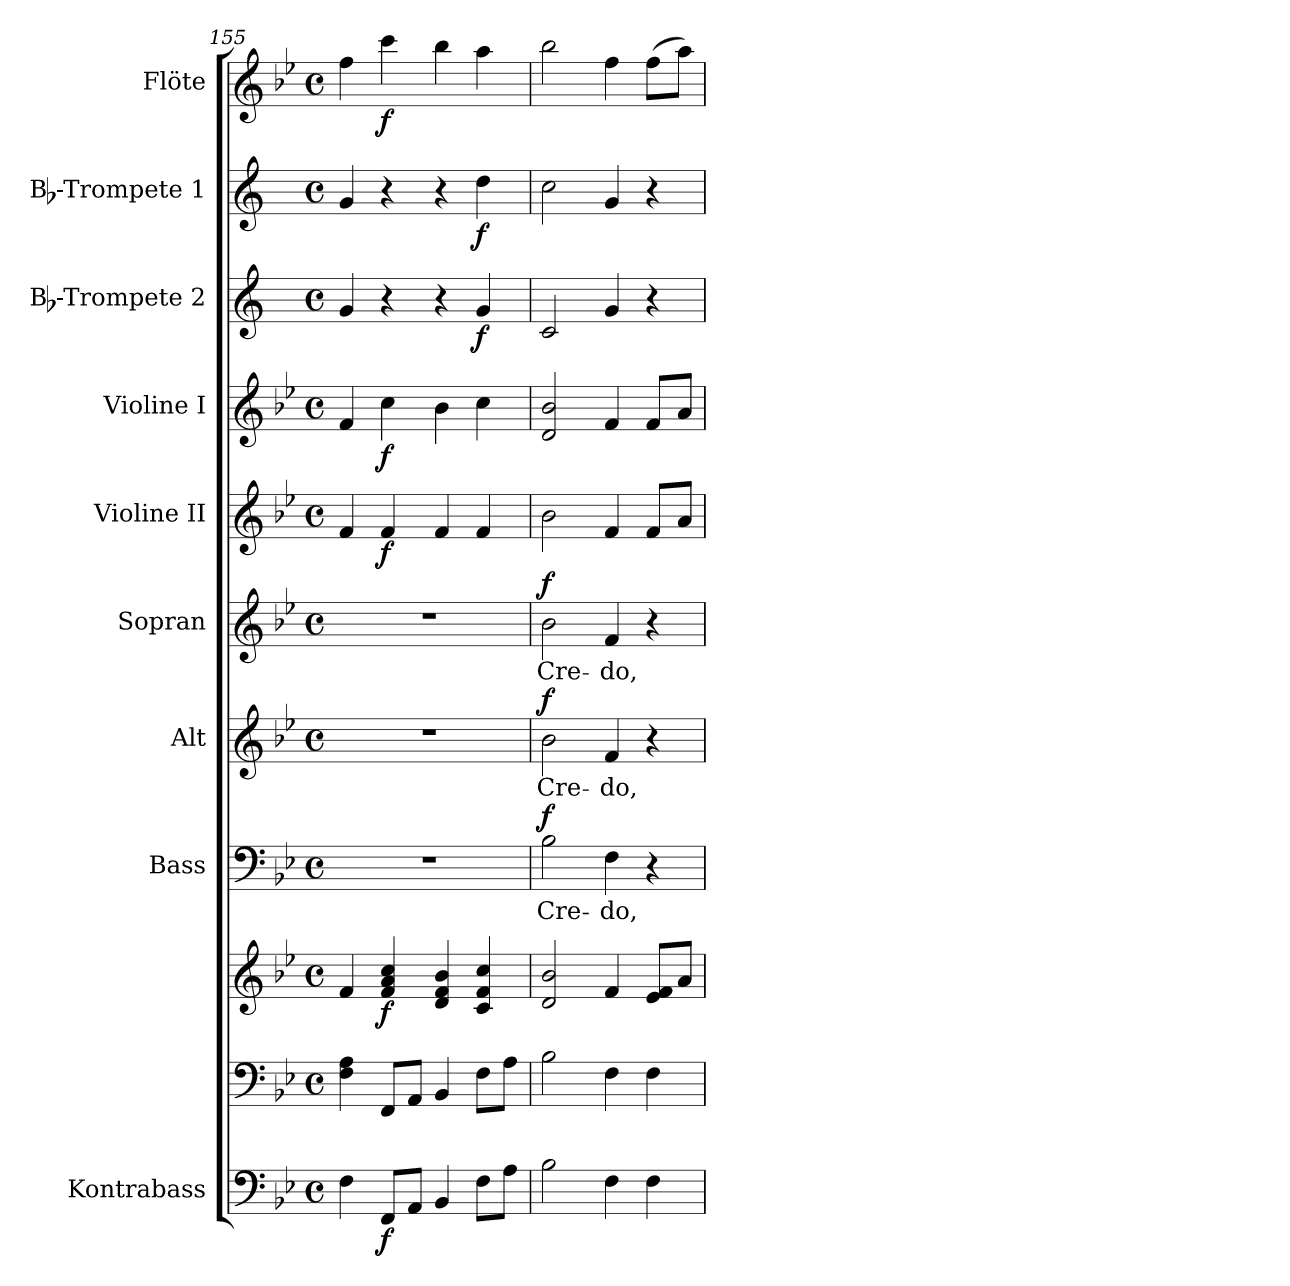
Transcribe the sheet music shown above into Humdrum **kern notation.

**kern	**dynam	**kern	**kern	**dynam	**kern	**text	**dynam	**kern	**text	**dynam	**kern	**text	**dynam	**kern	**dynam	**kern	**dynam	**kern	**dynam	**kern	**dynam	**kern	**dynam
*part10	*part10	*part9	*part9	*part9	*part8	*part8	*part8	*part7	*part7	*part7	*part6	*part6	*part6	*part5	*part5	*part4	*part4	*part3	*part3	*part2	*part2	*part1	*part1
*staff11	*staff11	*staff10	*staff9	*staff9/10	*staff8	*staff8	*staff8	*staff7	*staff7	*staff7	*staff6	*staff6	*staff6	*staff5	*staff5	*staff4	*staff4	*staff3	*staff3	*staff2	*staff2	*staff1	*staff1
*I"Kontrabass	*	*	*	*	*I"Bass	*	*	*I"Alt	*	*	*I"Sopran	*	*	*I"Violine II	*	*I"Violine I	*	*I"Bb-Trompete 2	*	*I"Bb-Trompete 1	*	*I"Flöte	*
*I'Kb.	*	*	*	*	*I'B.	*	*	*I'A.	*	*	*I'S.	*	*	*I'Vl. II	*	*I'Vl. I	*	*I'Bb Trp. 2	*	*I'Bb Trp. 1	*	*I'Fl.	*
*clefF4	*	*clefF4	*clefG2	*	*clefF4	*	*	*clefG2	*	*	*clefG2	*	*	*clefG2	*	*clefG2	*	*clefG2	*	*clefG2	*	*clefG2	*
*ITrd7c12	*	*	*	*	*	*	*	*	*	*	*	*	*	*	*	*	*	*ITrd1c2	*	*ITrd1c2	*	*	*
*k[b-e-]	*	*k[b-e-]	*k[b-e-]	*	*k[b-e-]	*	*	*k[b-e-]	*	*	*k[b-e-]	*	*	*k[b-e-]	*	*k[b-e-]	*	*k[b-e-]	*	*k[b-e-]	*	*k[b-e-]	*
*B-:	*	*B-:	*B-:	*	*B-:	*	*	*B-:	*	*	*B-:	*	*	*B-:	*	*B-:	*	*B-:	*	*B-:	*	*B-:	*
*M4/4	*	*M4/4	*M4/4	*	*M4/4	*	*	*M4/4	*	*	*M4/4	*	*	*M4/4	*	*M4/4	*	*M4/4	*	*M4/4	*	*M4/4	*
*met(c)	*	*met(c)	*met(c)	*	*met(c)	*	*	*met(c)	*	*	*met(c)	*	*	*met(c)	*	*met(c)	*	*met(c)	*	*met(c)	*	*met(c)	*
=155	=155	=155	=155	=155	=155	=155	=155	=155	=155	=155	=155	=155	=155	=155	=155	=155	=155	=155	=155	=155	=155	=155	=155
4FF\	.	4F\ 4A\	4f/	.	1r	.	.	1r	.	.	1r	.	.	4f/	.	4f/	.	4f/	.	4f/	.	4ff\	.
!	!LO:DY:b	!	!	!LO:DY:b	!	!	!	!	!	!	!	!	!	!	!LO:DY:b	!	!LO:DY:b	!	!	!	!	!	!LO:DY:b
8FFF/L	f	8FF/L	4f/ 4a/ 4cc/	f	.	.	.	.	.	.	.	.	.	4f/	f	4cc\	f	4r	.	4r	.	4ccc\	f
8AAA/J	.	8AA/J	.	.	.	.	.	.	.	.	.	.	.	.	.	.	.	.	.	.	.	.	.
4BBB-/	.	4BB-/	4d/ 4f/ 4b-/	.	.	.	.	.	.	.	.	.	.	4f/	.	4b-\	.	4r	.	4r	.	4bb-\	.
!	!	!	!	!	!	!	!	!	!	!	!	!	!	!	!	!	!	!	!LO:DY:b	!	!LO:DY:b	!	!
8FF\L	.	8F\L	4c/ 4f/ 4cc/	.	.	.	.	.	.	.	.	.	.	4f/	.	4cc\	.	4f/	f	4cc\	f	4aa\	.
8AA\J	.	8A\J	.	.	.	.	.	.	.	.	.	.	.	.	.	.	.	.	.	.	.	.	.
!!LO:PB:g=z
=156	=156	=156	=156	=156	=156	=156	=156	=156	=156	=156	=156	=156	=156	=156	=156	=156	=156	=156	=156	=156	=156	=156	=156
!	!	!	!	!	!	!LO:LY:b	!LO:DY:a	!	!LO:LY:b	!LO:DY:a	!	!LO:LY:b	!LO:DY:a	!	!	!	!	!	!	!	!	!	!
2BB-\	.	2B-\	2d/ 2b-/	.	2B-\	Cre-	f	2b-\	Cre-	f	2b-\	Cre-	f	2b-\	.	2d/ 2b-/	.	2B-/	.	2b-\	.	2bb-\	.
!	!	!	!	!	!	!LO:LY:b	!	!	!LO:LY:b	!	!	!LO:LY:b	!	!	!	!	!	!	!	!	!	!	!
4FF\	.	4F\	4f/	.	4F\	-do,	.	4f/	-do,	.	4f/	-do,	.	4f/	.	4f/	.	4f/	.	4f/	.	4ff\	.
4FF\	.	4F\	8e-/ 8f/L	.	4r	.	.	4r	.	.	4r	.	.	8f/L	.	8f/L	.	4r	.	4r	.	(>8ff\L	.
.	.	.	8a/J	.	.	.	.	.	.	.	.	.	.	8a/J	.	8a/J	.	.	.	.	.	8aa\J)	.
=	=	=	=	=	=	=	=	=	=	=	=	=	=	=	=	=	=	=	=	=	=	=	=
*-	*-	*-	*-	*-	*-	*-	*-	*-	*-	*-	*-	*-	*-	*-	*-	*-	*-	*-	*-	*-	*-	*-	*-
